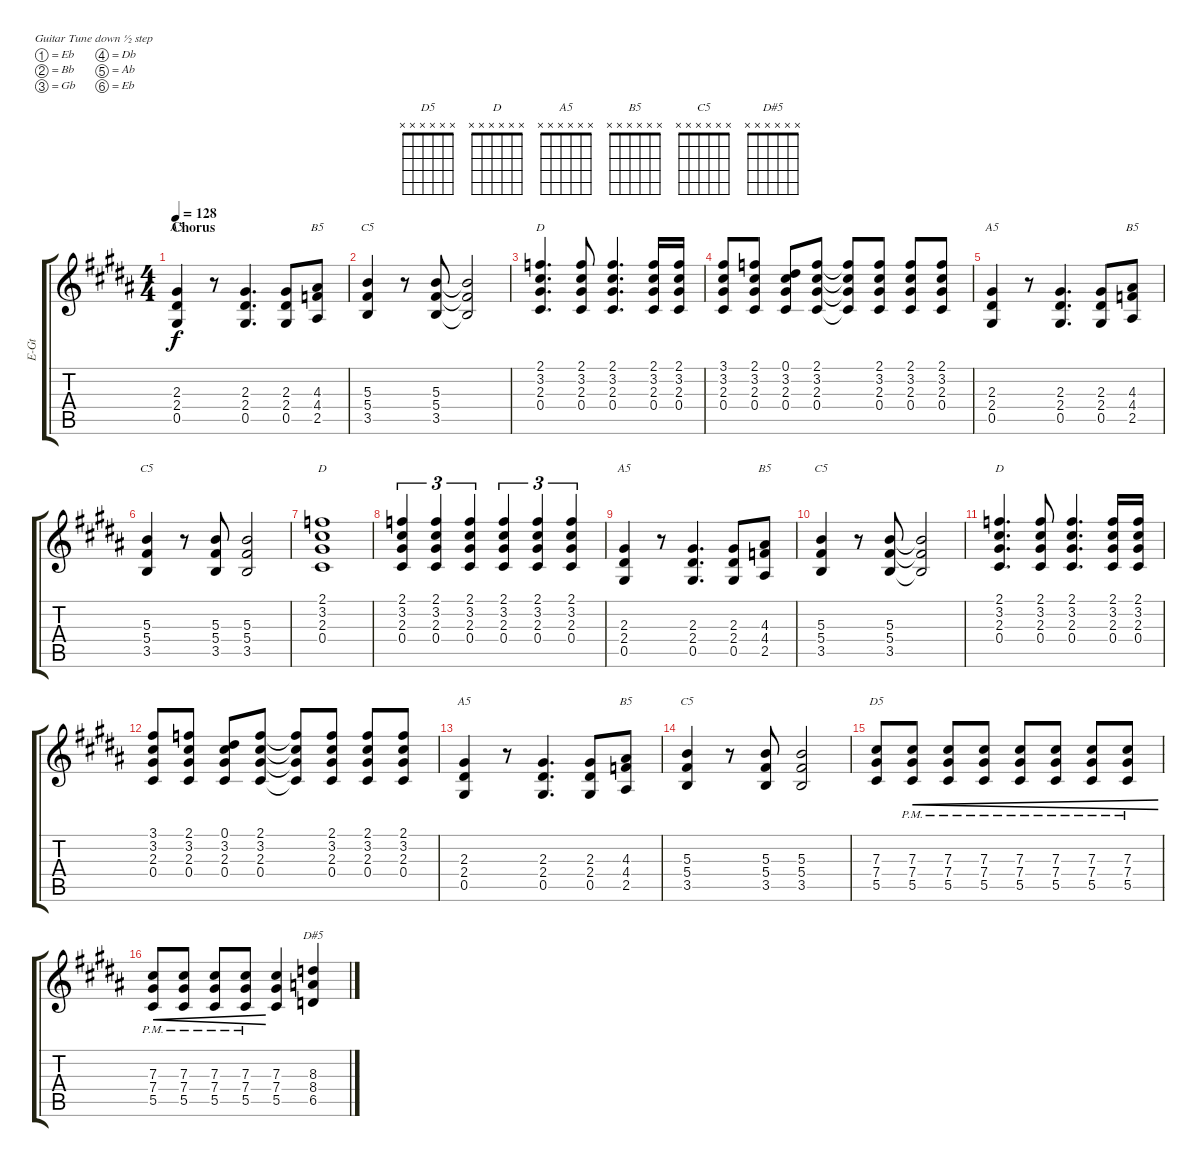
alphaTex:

\bracketExtendMode groupsimilarinstruments
\otherSystemsTrackNameOrientation horizontal
\track ("Guitar 2 (Izzy)" "E-Gt") {defaultSystemsLayout 4 instrument distortionguitar}
\staff {score tabs}
\tuning (Eb4 Bb3 Gb3 Db3 Ab2 Eb2)
\chord ("D5" x x x x x x)
\chord ("D" x x x x x x)
\chord ("A5" x x x x x x)
\chord ("B5" x x x x x x)
\chord ("C5" x x x x x x)
\chord ("D#5" x x x x x x)
\ts (4 4)
\section ("" "Chorus")
\tempo 128
\clef g2
\ks b
(2.3{acc forcenatural} 2.4{acc forcenatural} 0.5{acc forcenatural}).4{ch "A5" dy f} r.8 (2.3{acc forcenatural} 2.4{acc forcenatural} 0.5{acc forcenatural}).4{d} (2.3{acc forcenatural} 2.4{acc forcenatural} 0.5{acc forcenatural}).8 (4.3{acc forcenatural} 4.4{acc b} 2.5{acc forcenatural}).8{ch "B5"} |
(5.3{acc forcenatural} 5.4{acc forcenatural} 3.5{acc forcenatural}).4{ch "C5"} r.8 (5.3{acc forcenatural} 5.4{acc forcenatural} 3.5{acc forcenatural}).8 (5.3{t acc forcenatural} 5.4{t acc forcenatural} 3.5{t acc forcenatural}).2 |
(2.1{acc b} 3.2{acc forcenatural} 2.3{acc forcenatural} 0.4{acc forcenatural}).4{d ch "D"} (2.1{acc b} 3.2{acc forcenatural} 2.3{acc forcenatural} 0.4{acc forcenatural}).8 (2.1{acc b} 3.2{acc forcenatural} 2.3{acc forcenatural} 0.4{acc forcenatural}).4{d} (2.1{acc b} 3.2{acc forcenatural} 2.3{acc forcenatural} 0.4{acc forcenatural}).16 (2.1{acc b} 3.2{acc forcenatural} 2.3{acc forcenatural} 0.4{acc forcenatural}).16 |
(3.1{acc forcenatural} 3.2{acc forcenatural} 2.3{acc forcenatural} 0.4{acc forcenatural}).8 (2.1{acc b} 3.2{acc forcenatural} 2.3{acc forcenatural} 0.4{acc forcenatural}).8 (0.1{acc forcenatural} 3.2{acc forcenatural} 2.3{acc forcenatural} 0.4{acc forcenatural}).8 (2.1{acc b} 3.2{acc forcenatural} 2.3{acc forcenatural} 0.4{acc forcenatural}).8 (2.1{t acc b} 3.2{t acc forcenatural} 2.3{t acc forcenatural} 0.4{t acc forcenatural}).8 (2.1{acc b} 3.2{acc forcenatural} 2.3{acc forcenatural} 0.4{acc forcenatural}).8 (2.1{acc b} 3.2{acc forcenatural} 2.3{acc forcenatural} 0.4{acc forcenatural}).8 (2.1{acc b} 3.2{acc forcenatural} 2.3{acc forcenatural} 0.4{acc forcenatural}).8 |
(2.3{acc forcenatural} 2.4{acc forcenatural} 0.5{acc forcenatural}).4{ch "A5"} r.8 (2.3{acc forcenatural} 2.4{acc forcenatural} 0.5{acc forcenatural}).4{d} (2.3{acc forcenatural} 2.4{acc forcenatural} 0.5{acc forcenatural}).8 (4.3{acc forcenatural} 4.4{acc b} 2.5{acc forcenatural}).8{ch "B5"} |
(5.3{acc forcenatural} 5.4{acc forcenatural} 3.5{acc forcenatural}).4{ch "C5"} r.8 (5.3{acc forcenatural} 5.4{acc forcenatural} 3.5{acc forcenatural}).8 (5.3{acc forcenatural} 5.4{acc forcenatural} 3.5{acc forcenatural}).2 |
(2.1{acc b} 3.2{acc forcenatural} 2.3{acc forcenatural} 0.4{acc forcenatural}).1{ch "D"} |
(2.1{acc b} 3.2{acc forcenatural} 2.3{acc forcenatural} 0.4{acc forcenatural}).4{tu (3 2)} (2.1{acc b} 3.2{acc forcenatural} 2.3{acc forcenatural} 0.4{acc forcenatural}).4{tu (3 2)} (2.1{acc b} 3.2{acc forcenatural} 2.3{acc forcenatural} 0.4{acc forcenatural}).4{tu (3 2)} (2.1{acc b} 3.2{acc forcenatural} 2.3{acc forcenatural} 0.4{acc forcenatural}).4{tu (3 2)} (2.1{acc b} 3.2{acc forcenatural} 2.3{acc forcenatural} 0.4{acc forcenatural}).4{tu (3 2)} (2.1{acc b} 3.2{acc forcenatural} 2.3{acc forcenatural} 0.4{acc forcenatural}).4{tu (3 2)} |
(2.3{acc forcenatural} 2.4{acc forcenatural} 0.5{acc forcenatural}).4{ch "A5"} r.8 (2.3{acc forcenatural} 2.4{acc forcenatural} 0.5{acc forcenatural}).4{d} (2.3{acc forcenatural} 2.4{acc forcenatural} 0.5{acc forcenatural}).8 (4.3{acc forcenatural} 4.4{acc b} 2.5{acc forcenatural}).8{ch "B5"} |
(5.3{acc forcenatural} 5.4{acc forcenatural} 3.5{acc forcenatural}).4{ch "C5"} r.8 (5.3{acc forcenatural} 5.4{acc forcenatural} 3.5{acc forcenatural}).8 (5.3{t acc forcenatural} 5.4{t acc forcenatural} 3.5{t acc forcenatural}).2 |
(2.1{acc b} 3.2{acc forcenatural} 2.3{acc forcenatural} 0.4{acc forcenatural}).4{d ch "D"} (2.1{acc b} 3.2{acc forcenatural} 2.3{acc forcenatural} 0.4{acc forcenatural}).8 (2.1{acc b} 3.2{acc forcenatural} 2.3{acc forcenatural} 0.4{acc forcenatural}).4{d} (2.1{acc b} 3.2{acc forcenatural} 2.3{acc forcenatural} 0.4{acc forcenatural}).16 (2.1{acc b} 3.2{acc forcenatural} 2.3{acc forcenatural} 0.4{acc forcenatural}).16 |
(3.1{acc forcenatural} 3.2{acc forcenatural} 2.3{acc forcenatural} 0.4{acc forcenatural}).8 (2.1{acc b} 3.2{acc forcenatural} 2.3{acc forcenatural} 0.4{acc forcenatural}).8 (0.1{acc forcenatural} 3.2{acc forcenatural} 2.3{acc forcenatural} 0.4{acc forcenatural}).8 (2.1{acc b} 3.2{acc forcenatural} 2.3{acc forcenatural} 0.4{acc forcenatural}).8 (2.1{t acc b} 3.2{t acc forcenatural} 2.3{t acc forcenatural} 0.4{t acc forcenatural}).8 (2.1{acc b} 3.2{acc forcenatural} 2.3{acc forcenatural} 0.4{acc forcenatural}).8 (2.1{acc b} 3.2{acc forcenatural} 2.3{acc forcenatural} 0.4{acc forcenatural}).8 (2.1{acc b} 3.2{acc forcenatural} 2.3{acc forcenatural} 0.4{acc forcenatural}).8 |
(2.3{acc forcenatural} 2.4{acc forcenatural} 0.5{acc forcenatural}).4{ch "A5"} r.8 (2.3{acc forcenatural} 2.4{acc forcenatural} 0.5{acc forcenatural}).4{d} (2.3{acc forcenatural} 2.4{acc forcenatural} 0.5{acc forcenatural}).8 (4.3{acc forcenatural} 4.4{acc b} 2.5{acc forcenatural}).8{ch "B5"} |
(5.3{acc forcenatural} 5.4{acc forcenatural} 3.5{acc forcenatural}).4{ch "C5"} r.8 (5.3{acc forcenatural} 5.4{acc forcenatural} 3.5{acc forcenatural}).8 (5.3{acc forcenatural} 5.4{acc forcenatural} 3.5{acc forcenatural}).2 |
(7.3{acc forcenatural} 7.4{acc forcenatural} 5.5{acc forcenatural}).8{ch "D5"} (7.3{pm acc forcenatural} 7.4{pm acc forcenatural} 5.5{pm acc forcenatural}).8{cre} (7.3{pm acc forcenatural} 7.4{pm acc forcenatural} 5.5{pm acc forcenatural}).8{cre} (7.3{pm acc forcenatural} 7.4{pm acc forcenatural} 5.5{pm acc forcenatural}).8{cre} (7.3{pm acc forcenatural} 7.4{pm acc forcenatural} 5.5{pm acc forcenatural}).8{cre} (7.3{pm acc forcenatural} 7.4{pm acc forcenatural} 5.5{pm acc forcenatural}).8{cre} (7.3{pm acc forcenatural} 7.4{pm acc forcenatural} 5.5{pm acc forcenatural}).8{cre} (7.3{pm acc forcenatural} 7.4{pm acc forcenatural} 5.5{pm acc forcenatural}).8{cre} |
(7.3{pm acc forcenatural} 7.4{pm acc forcenatural} 5.5{pm acc forcenatural}).8{cre} (7.3{pm acc forcenatural} 7.4{pm acc forcenatural} 5.5{pm acc forcenatural}).8{cre} (7.3{pm acc forcenatural} 7.4{pm acc forcenatural} 5.5{pm acc forcenatural}).8{cre} (7.3{pm acc forcenatural} 7.4{pm acc forcenatural} 5.5{pm acc forcenatural}).8{cre} (7.3{acc forcenatural} 7.4{acc forcenatural} 5.5{acc forcenatural}).4 (8.3{acc b} 8.4{acc b} 6.5{acc b}).4{ch "D#5"}
